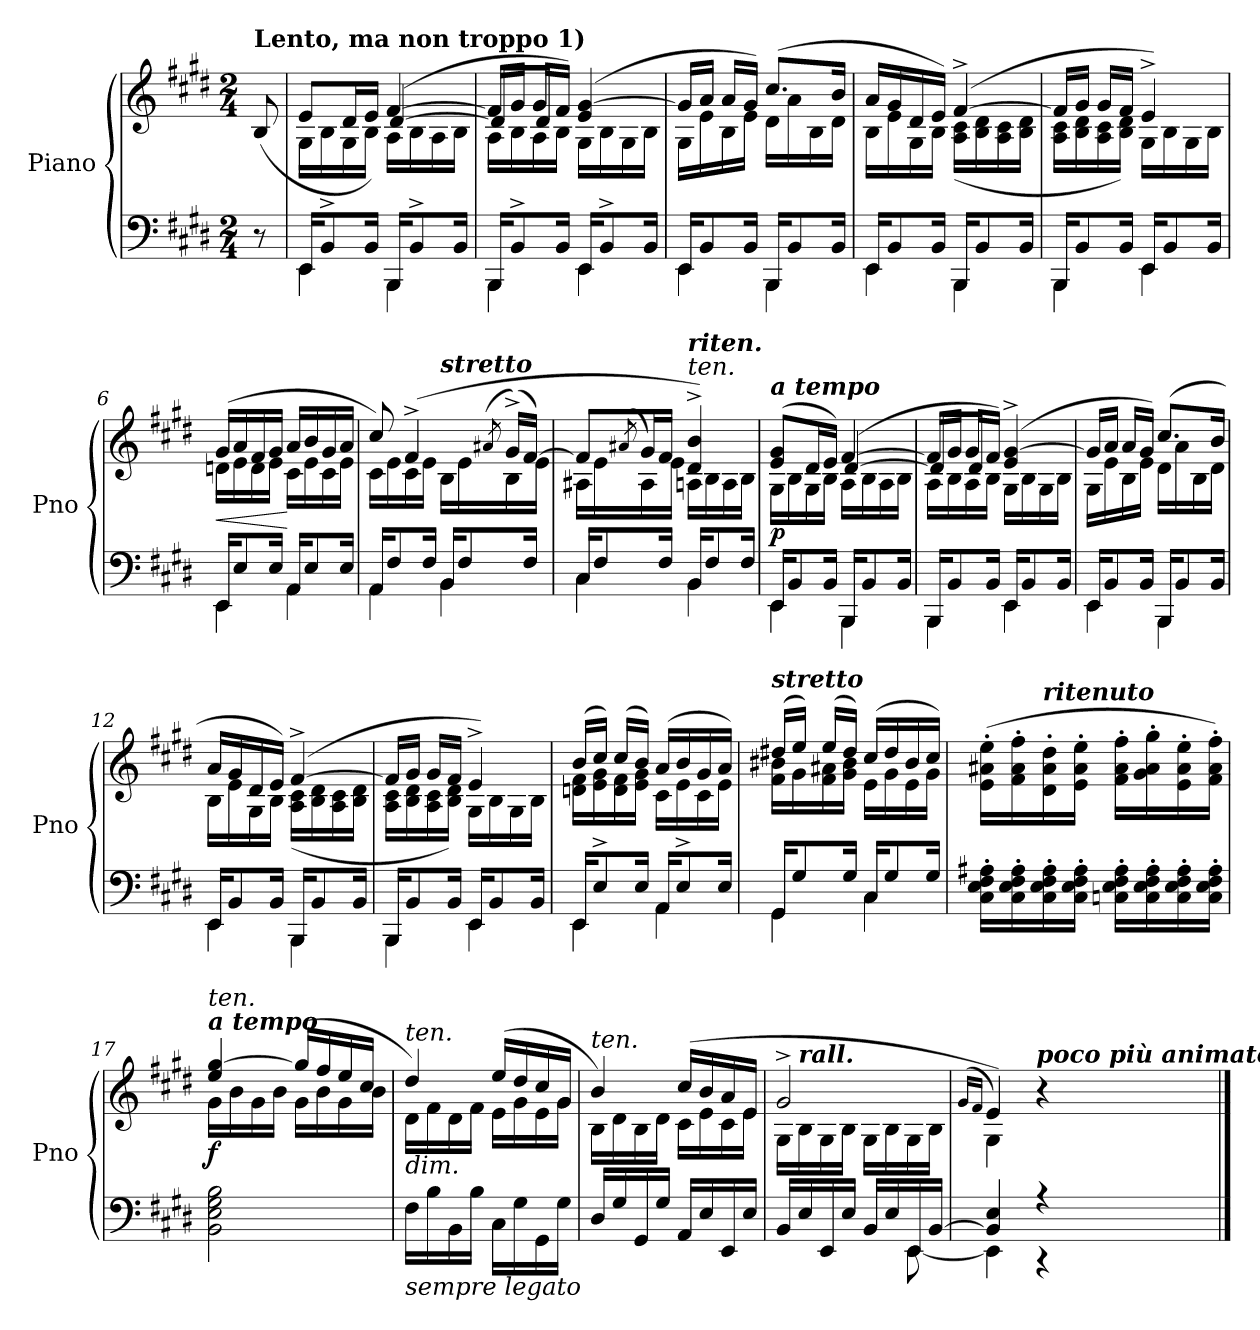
**kern	**kern	**dynam
*part1	*part1	*part1
*staff2	*staff1	*staff1/2
*I"Piano	*	*
*I'Pno	*	*
*clefF4	*clefG2	*
*k[f#c#g#d#]	*k[f#c#g#d#]	*
*M2/4	*M2/4	*
*MM100	*MM100	*
=	=	=
!	!LO:TX:a:B:t=Lento, ma non troppo  1)	!
!	!	!LO:DY:b
!	!	!LO:DY:n=1:b
8r	(>8B/	p other-dynamics
=1	=1	=1
*^	*^	*
*	*	*	*^	*
16EE/KL	4EE\	8e/L	16G#\LL	4ryy	.
8BB^/	.	.	16B\	.	.
.	.	16d#/L	16G#\	.	.
16BB/Jk	.	16e/JJ)	16B\JJ	.	.
16BBB/KL	4BBB\	(>[4f#/	16A\LL	[4d#/	.
8BB^/	.	.	16B\	.	.
.	.	.	16A\	.	.
16BB/Jk	.	.	16B\JJ	.	.
=2	=2	=2	=2	=2	=2
16BBB/KL	4BBB\	16f#/LL]	16A\LL	8d#/L]	.
8BB^/	.	16g#/JJ	16B\	.	.
.	.	16g#/LL	16A\	8d#/J	.
16BB/Jk	.	16f#/JJ)	16B\JJ	.	.
16EE/KL	4EE\	(>4e/ [4g#/	16G#\LL	4ryy	.
8BB^/	.	.	16B\	.	.
.	.	.	16G#\	.	.
16BB/Jk	.	.	16B\JJ	.	.
*	*	*	*v	*v	*
=3	=3	=3	=3	=3
16EE/KL	4EE\	16g#/LL]	16G#\LL	.
8BB/	.	16a/JJ	16e\	.
.	.	16a/LL	16B\	.
16BB/Jk	.	16g#/JJ)	16e\JJ	.
16BBB/KL	4BBB\	(>8.cc#/L	16d#\LL	.
8BB/	.	.	16a\	.
.	.	.	16B\	.
16BB/Jk	.	16b/Jk	16d#\JJ	.
!!LO:LB:g=z	!!
=4	=4	=4	=4	=4
16EE/KL	4EE\	16a/LL	16B\LL	.
8BB/	.	16g#/	16e\	.
.	.	16d#/	16G#\	.
16BB/Jk	.	16e/JJ)	16B\JJ	.
16BBB/KL	4BBB\	(>[4f#^/	(<16A\ 16c#\LL	.
8BB/	.	.	16B\ 16d#\	.
.	.	.	16A\ 16c#\	.
16BB/Jk	.	.	16B\ 16d#\JJ	.
=5	=5	=5	=5	=5
16BBB/KL	4BBB\	16f#/LL]	16A\ 16c#\LL	.
8BB/	.	16g#/JJ	16B\ 16d#\	.
.	.	16g#/LL	16A\ 16c#\	.
16BB/Jk	.	16f#/JJ	16B\ 16d#\JJ)	.
16EE/KL	4EE\	4e^/)	16G#\LL	.
8BB/	.	.	16B\	.
.	.	.	16G#\	.
16BB/Jk	.	.	16B\JJ	.
=6	=6	=6	=6	=6
!	!	!	!	!LO:HP:b
16EE/KL	4EE\	(>16g#/LL	16dn\LL	<
8E/	.	16a/	16e\	.
.	.	16f#/	16d\	.
16E/Jk	.	16g#/JJ	16e\JJ	.
!	!	!	!	!LO:DY:n=1:b
16AA/KL	4AA\	16a/LL	16c#\LL	[ other-dynamics
8E/	.	16b/	16e\	.
.	.	16g#/	16c#\	.
16E/Jk	.	16a/JJ	16e\JJ	.
=7	=7	=7	=7	=7
16AA/KL	4AA\	8cc#/)	16c#\LL	.
8F#/	.	.	16e\	.
.	.	(>4f#^/	16c#\	.
16F#/Jk	.	.	16e\JJ	.
!	!	!	!LO:TX:a:Bi:t=stretto	!
16BB/KL	4BB\	.	16B\LL	.
8F#/	.	.	16e\	.
.	.	(<8qa#X/	.	.
.	.	(>16g#^/LL)	16B\	.
16F#/Jk	.	[16f#/JJ)	16e\JJ	.
!!LO:LB:g=z	!!
=8	=8	=8	=8	=8
16C#/KL	4C#\	8f#/L]	16A#X\LL	.
8F#/	.	.	16e\	.
.	.	(<8qa#X/	.	.
.	.	16g#/L)	16A#\	.
16F#/Jk	.	16f#/JJ	16e\JJ	.
!	!	!LO:TX:a:i:t=ten.	!	!
!	!	!LO:TX:a:Bi:t=riten.	!	!
16BB/KL	4BB\	4d#/^ 4b/^)	16An\LL	.
8F#/	.	.	16B\	.
.	.	.	16A\	.
16F#/Jk	.	.	16B\JJ	.
=9	=9	=9	=9	=9
*	*	*	*^	*
!	!	!LO:TX:a:Bi:t=a tempo	!	!	!
!	!	!	!	!	!LO:DY:b
16EE/KL	4EE\	(>8e/ 8g#/L	16G#\LL	4ryy	p
8BB/	.	.	16B\	.	.
.	.	16d#/L	16G#\	.	.
16BB/Jk	.	16e/JJ)	16B\JJ	.	.
16BBB/KL	4BBB\	(>[4f#/	16A\LL	[4d#/	.
8BB/	.	.	16B\	.	.
.	.	.	16A\	.	.
16BB/Jk	.	.	16B\JJ	.	.
=10	=10	=10	=10	=10	=10
16BBB/KL	4BBB\	16f#/LL]	16A\LL	8d#/L]	.
8BB/	.	16g#/JJ	16B\	.	.
.	.	16g#/LL	16A\	8d#/J	.
16BB/Jk	.	16f#/JJ)	16B\JJ	.	.
16EE/KL	4EE\	(>4e/^ [4g#/^	16G#\LL	4ryy	.
8BB/	.	.	16B\	.	.
.	.	.	16G#\	.	.
16BB/Jk	.	.	16B\JJ	.	.
*	*	*	*v	*v	*
!!LO:LB:g=z
=11	=11	=11	=11	=11
16EE/KL	4EE\	16g#/LL]	16G#\LL	.
8BB/	.	16a/JJ	16e\	.
.	.	16a/LL	16B\	.
16BB/Jk	.	16g#/JJ)	16e\JJ	.
16BBB/KL	4BBB\	(>8.cc#/L	16d#\LL	.
8BB/	.	.	16a\	.
.	.	.	16B\	.
16BB/Jk	.	16b/Jk	16d#\JJ	.
=12	=12	=12	=12	=12
16EE/KL	4EE\	16a/LL	16B\LL	.
8BB/	.	16g#/	16e\	.
.	.	16d#/	16G#\	.
16BB/Jk	.	16e/JJ)	16B\JJ	.
16BBB/KL	4BBB\	(>[4f#^/	(<16A\ 16c#\LL	.
8BB/	.	.	16B\ 16d#\	.
.	.	.	16A\ 16c#\	.
16BB/Jk	.	.	16B\ 16d#\JJ	.
=13	=13	=13	=13	=13
16BBB/KL	4BBB\	16f#/LL]	16A\ 16c#\LL	.
8BB/	.	16g#/JJ	16B\ 16d#\	.
.	.	16g#/LL	16A\ 16c#\	.
16BB/Jk	.	16f#/JJ	16B\ 16d#\JJ)	.
16EE/KL	4EE\	4e^/)	16G#\LL	.
8BB/	.	.	16B\	.
.	.	.	16G#\	.
16BB/Jk	.	.	16B\JJ	.
=14	=14	=14	=14	=14
!	!	!	!	!LO:DY:b
16EE/KL	4EE\	(>16b/LL	16dn\ 16f#\LL	other-dynamics
8E^/	.	16cc#/JJ)	16e\ 16g#\	.
.	.	(>16cc#/LL	16d\ 16f#\	.
16E/Jk	.	16b/JJ)	16e\ 16g#\JJ	.
16AA/KL	4AA\	(>16a/LL	16c#\LL	.
8E^/	.	16b/	16e\	.
.	.	16g#/	16c#\	.
16E/Jk	.	16a/JJ)	16e\JJ	.
!!LO:PB:g=z	!!
=15	=15	=15	=15	=15
!	!	!LO:TX:a:Bi:t=stretto	!	!
16GG#/KL	4GG#\	(>16dd#X/LL	16f#\ 16b#X\LL	.
8G#/	.	16ee/JJ)	16g#\	.
.	.	(>16ee/LL	16f#\ 16a#X\	.
16G#/Jk	.	16dd#/JJ)	16g#\ 16b#\JJ	.
16C#/KL	4C#\	(>16cc#/LL	16e\LL	.
8G#/	.	16dd#/	16g#\	.
.	.	16b#/	16e\	.
16G#/Jk	.	16cc#/JJ)	16g#\JJ	.
*v	*v	*	*	*
=16	=16	=16	=16
!	!	!	!LO:DY:a
*	*v	*v	*
16C#\' 16E\' 16F#\' 16A#X\'LL	(>16e\' 16a#X\' 16ee\'LL	other-dynamics
16C#\' 16E\' 16F#\' 16A#\'	16f#\' 16a#\' 16ff#\'	.
!	!LO:TX:a:Bi:t=ritenuto	!
16C#\' 16E\' 16F#\' 16A#\'	16d#\' 16a#\' 16dd#\'	.
16C#\' 16E\' 16F#\' 16A#\'JJ	16e\' 16a#\' 16ee\'JJ	.
16Cn\' 16E\' 16F#\' 16A#\'LL	16f#\' 16a#\' 16ff#\'LL	.
16C\' 16E\' 16F#\' 16A#\'	16g#\' 16a#\' 16gg#\'	.
16C\' 16E\' 16F#\' 16A#\'	16e\' 16a#\' 16ee\'	.
16C\' 16E\' 16F#\' 16A#\'JJ	16f#\' 16a#\' 16ff#\'JJ)	.
=17	=17	=17
*	*^	*
!	!LO:TX:a:Bi:t=a tempo	!	!
!	!LO:TX:a:i:t=ten.	!	!
!	!	!	!LO:DY:b
2BB\ 2E\ 2G#\ 2B\	4ee/ [4gg#/	16g#\LL	f
.	.	16b\	.
.	.	16g#\	.
.	.	16b\JJ	.
.	(>16gg#/LL]	16g#\LL	.
.	16ff#/	16b\	.
.	16ee/	16g#\	.
.	16cc#/JJ	16b\JJ	.
=18	=18	=18	=18
!	!LO:TX:a:i:t=ten.	!	!
!	!LO:TX:b:i:t=dim.	!	!
!LO:TX:b:i:t=sempre legato	!	!	!
16F#\LL	4dd#/)	16d#\LL	.
16B\	.	16f#\	.
16BB\	.	16d#\	.
16B\JJ	.	16f#\JJ	.
16C#\LL	(>16ee/LL	16e\LL	.
16G#\	16dd#/	16g#\	.
16GG#\	16cc#/	16e\	.
16G#\JJ	16g#/JJ	16g#\JJ	.
!!LO:LB:g=z	!!
=19	=19	=19	=19
!	!LO:TX:a:i:t=ten.	!	!
16D#/LL	4b/)	16B\LL	.
16G#/	.	16d#\	.
16GG#/	.	16B\	.
16G#/JJ	.	16d#\JJ	.
16AA/LL	(>16cc#/LL	16c#\LL	.
16E/	16b/	16e\	.
16EE/	16a/	16c#\	.
16E/JJ	16e/JJ	16e\JJ	.
=20	=20	=20	=20
*^	*	*	*
16BB/LL	4.ryy	2g#^/	16G#\LL	.
!	!	!	!LO:TX:a:Bi:t=rall.	!
16E/	.	.	16B\	.
16EE/	.	.	16G#\	.
16E/JJ	.	.	16B\JJ	.
16BB/LL	.	.	16G#\LL	.
16E/	.	.	16B\	.
16EE/	[8EE\	.	16G#\	.
[16BB/JJ	.	.	16B\JJ	.
=21	=21	=21	=21	=21
.	.	(<16qg#/LL	.	.
.	.	16qf#/JJ	.	.
4BB/] 4E/	4EE\]	4e/))	4G#\	.
!	!	!LO:TX:a:Bi:t=poco più animato	!	!
4r	4r	4r	4ryy	.
*v	*v	*	*	*
*	*v	*v	*
==	==	==
*-	*-	*-
